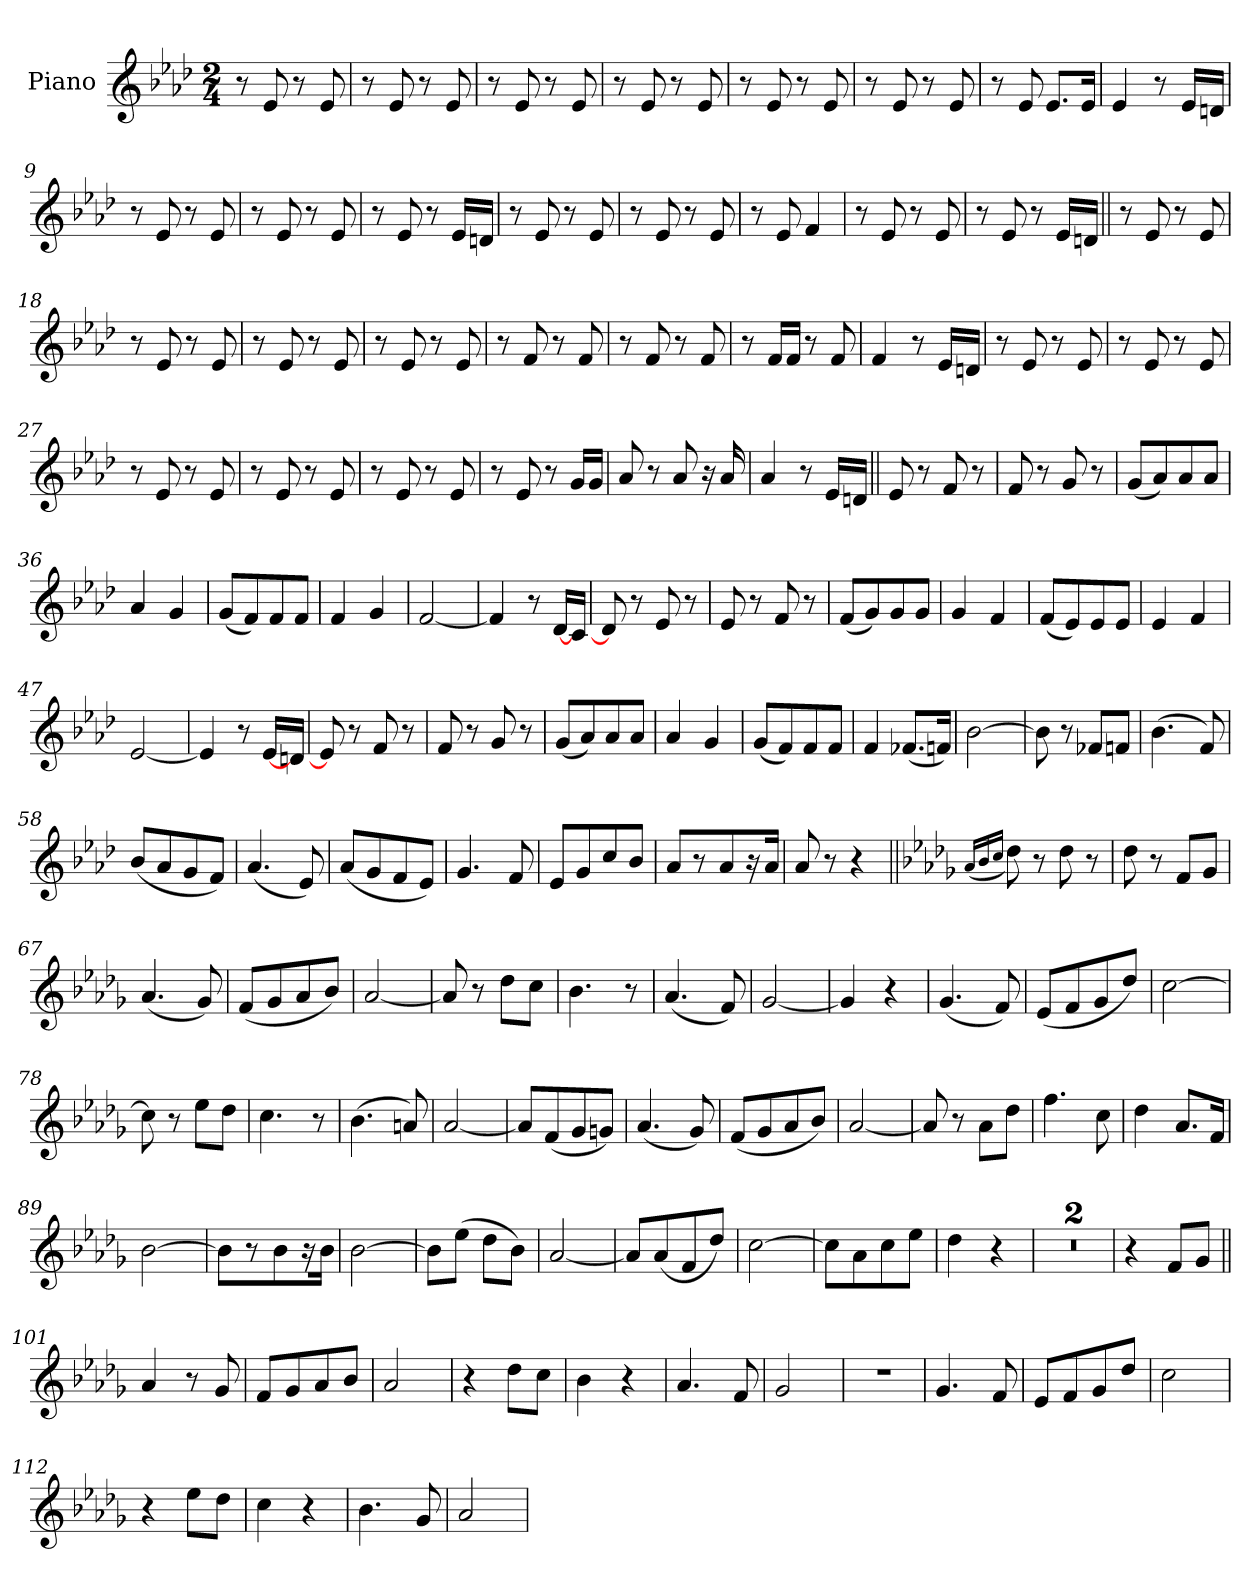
**kern
*part1
*staff1
*I"Piano
*I'Pno.
*clefG2
*k[b-e-a-d-]
*M2/4
*MM160
=1
8r
8e-!
8r
8e-!
=2
8r
8e-!
8r
8e-!
=3
8r
8e-!
8r
8e-!
=4
8r
8e-!
8r
8e-!
=5
8r
8e-!
8r
8e-!
=6
8r
8e-!
8r
8e-!
=7
8r
8e-!
8.e-!L
16e-!Jk
=8
4e-!
8r
16e-!LL
16dn!JJ
=9
8r
8e-!
8r
8e-!
=10
8r
8e-!
8r
8e-!
=11
8r
8e-!
8r
16e-!LL
16dn!JJ
=12
8r
8e-!
8r
8e-!
=13
8r
8e-!
8r
8e-!
=14
8r
8e-!
4f!
=15
8r
8e-!
8r
8e-!
=16
8r
8e-!
8r
16e-!LL
16dn!JJ
=17||
8r
8e-!
8r
8e-!
=18
8r
8e-!
8r
8e-!
=19
8r
8e-!
8r
8e-!
=20
8r
8e-!
8r
8e-!
=21
8r
8f!
8r
8f!
=22
8r
8f!
8r
8f!
=23
8r
16f!LL
16f!JJ
8r
8f!
=24
4f!
8r
16e-!LL
16dn!JJ
=25
8r
8e-!
8r
8e-!
=26
8r
8e-!
8r
8e-!
=27
8r
8e-!
8r
8e-!
=28
8r
8e-!
8r
8e-!
=29
8r
8e-!
8r
8e-!
=30
8r
8e-!
8r
16g!LL
16g!JJ
=31
8a-!
8r
8a-!
16r
16a-!
=32
4a-!
8r
16e-LL
16dnJJ
=33||
8e-
8r
8f
8r
=34
8f
8r
8g
8r
=35
(8gL
8a-)
8a-
8a-J
=36
4a-
4g
=37
(8gL
8f)
8f
8fJ
=38
4f
4g
=39
[2f
=40
4f]
8r
[16d-LL
16cJJ
=41
8d-]
8r
8e-
8r
=42
8e-
8r
8f
8r
=43
(8fL
8g)
8g
8gJ
=44
4g
4f
=45
(8fL
8e-)
8e-
8e-J
=46
4e-
4f
=47
[2e-
=48
4e-]
8r
[16e-LL
16dnJJ
=49
8e-]
8r
8f
8r
=50
8f
8r
8g
8r
=51
(8gL
8a-)
8a-
8a-J
=52
4a-
4g
=53
(8gL
8f)
8f
8fJ
=54
4f
(8.f-XL
16fnJk)
=55
[2b-
=56
8b-]
8r
8f-XL
8fnJ
=57
(4.b-
8f)
=58
(8b-L
8a-
8g
8fJ)
=59
(4.a-
8e-)
=60
(8a-L
8g
8f
8e-J)
=61
4.g
8f
=62
8e-L
8g
8cc
8b-J
=63
8a-
8r
8a-L
16r
16a-JJ
=64
8a-
8r
4r
=65||
*k[b-e-a-d-g-]
(16qa-LL
16qb-
16qccJJ
8dd-)
8r
8dd-
8r
=66
8dd-
8r
8fL
8g-J
=67
(4.a-
8g-)
=68
(8fL
8g-
8a-
8b-J)
=69
[2a-
=70
8a-]
8r
8dd-L
8ccJ
=71
4.b-
8r
=72
(4.a-
8f)
=73
[2g-
=74
4g-]
4r
=75
(4.g-
8f)
=76
(8e-L
8f
8g-
8dd-J)
=77
[2cc
=78
8cc]
8r
8ee-L
8dd-J
=79
4.cc
8r
=80
(4.b-
8an)
=81
[2a-
=82
8a-L]
(8f
8g-
8gnJ)
=83
(4.a-
8g-)
=84
(8fL
8g-
8a-
8b-J)
=85
[2a-
=86
8a-]
8r
8a-L
8dd-J
=87
4.ff
8cc
=88
4dd-
8.a-L
16fJk
=89
[2b-
=90
8b-]
8r
8b-L
16r
16b-JJ
=91
[2b-
=92
8b-L]
(8ee-J
8dd-L
8b-J)
=93
[2a-
=94
8a-L]
(8a-
8f
8dd-J)
=95
[2cc
=96
8ccL]
8a-
8cc
8ee-J
=97
4dd-
4r
=98
2r
=99
2r
=100
4r
8fL
8g-J
=101||
4a-
8r
8g-
=102
8fL
8g-
8a-
8b-J
=103
2a-
=104
4r
8dd-L
8ccJ
=105
4b-
4r
=106
4.a-
8f
=107
2g-
=108
2r
=109
4.g-
8f
=110
8e-L
8f
8g-
8dd-J
=111
2cc
=112
4r
8ee-L
8dd-J
=113
4cc
4r
=114
4.b-
8g-
=115
2a-
=
*-
